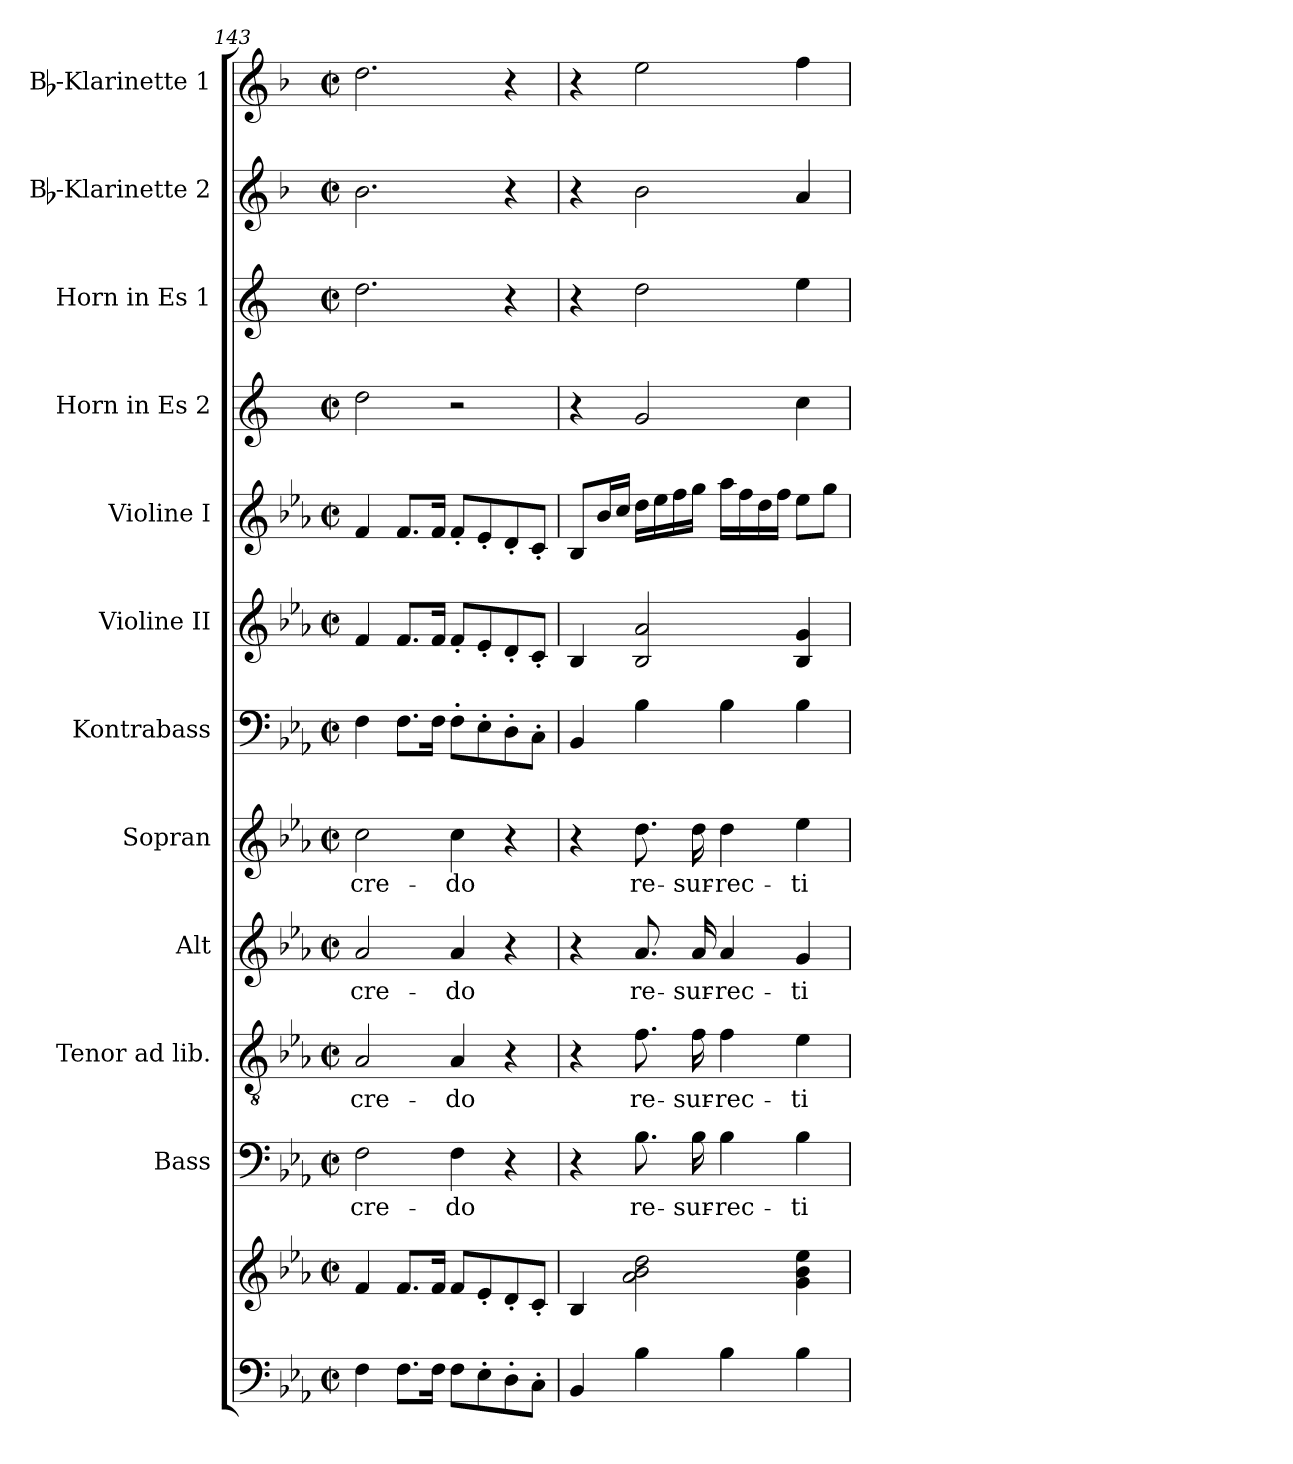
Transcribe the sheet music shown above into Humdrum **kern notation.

**kern	**kern	**kern	**text	**kern	**text	**kern	**text	**kern	**text	**kern	**kern	**kern	**kern	**kern	**kern	**kern
*part12	*part12	*part11	*part11	*part10	*part10	*part9	*part9	*part8	*part8	*part7	*part6	*part5	*part4	*part3	*part2	*part1
*staff13	*staff12	*staff11	*staff11	*staff10	*staff10	*staff9	*staff9	*staff8	*staff8	*staff7	*staff6	*staff5	*staff4	*staff3	*staff2	*staff1
*	*	*I"Bass	*	*I"Tenor ad lib.	*	*I"Alt	*	*I"Sopran	*	*I"Kontrabass	*I"Violine II	*I"Violine I	*I"Horn in Es 2	*I"Horn in Es 1	*I"Bb-Klarinette 2	*I"Bb-Klarinette 1
*	*	*I'B.	*	*I'T.	*	*I'A.	*	*I'S.	*	*I'Kb.	*I'Vl. II	*I'Vl. I	*	*	*I'Bb Kl. 2	*I'Bb Kl. 1
*clefF4	*clefG2	*clefF4	*	*clefGv2	*	*clefG2	*	*clefG2	*	*clefF4	*clefG2	*clefG2	*clefG2	*clefG2	*clefG2	*clefG2
*	*	*	*	*	*	*	*	*	*	*ITrd7c12	*	*	*ITrd5c9	*ITrd5c9	*ITrd1c2	*ITrd1c2
*k[b-e-a-]	*k[b-e-a-]	*k[b-e-a-]	*	*k[b-e-a-]	*	*k[b-e-a-]	*	*k[b-e-a-]	*	*k[b-e-a-]	*k[b-e-a-]	*k[b-e-a-]	*k[b-e-a-]	*k[b-e-a-]	*k[b-e-a-]	*k[b-e-a-]
*E-:	*E-:	*E-:	*	*E-:	*	*E-:	*	*E-:	*	*E-:	*E-:	*E-:	*E-:	*E-:	*E-:	*E-:
*M2/2	*M2/2	*M2/2	*	*M2/2	*	*M2/2	*	*M2/2	*	*M2/2	*M2/2	*M2/2	*M2/2	*M2/2	*M2/2	*M2/2
*met(c|)	*met(c|)	*met(c|)	*	*met(c|)	*	*met(c|)	*	*met(c|)	*	*met(c|)	*met(c|)	*met(c|)	*met(c|)	*met(c|)	*met(c|)	*met(c|)
=143	=143	=143	=143	=143	=143	=143	=143	=143	=143	=143	=143	=143	=143	=143	=143	=143
!	!	!	!LO:LY:b	!	!LO:LY:b	!	!LO:LY:b	!	!LO:LY:b	!	!	!	!	!	!	!
4F\	4f/	2F\	cre-	2A-/	cre-	2a-/	cre-	2cc\	cre-	4FF\	4f/	4f/	2f\	2.f\	2.a-\	2.cc\
8.F\L	8.f/L	.	.	.	.	.	.	.	.	8.FF\L	8.f/L	8.f/L	.	.	.	.
16F\Jk	16f/Jk	.	.	.	.	.	.	.	.	16FF\Jk	16f/Jk	16f/Jk	.	.	.	.
!	!	!	!LO:LY:b	!	!LO:LY:b	!	!LO:LY:b	!	!LO:LY:b	!	!	!	!	!	!	!
8F\L	8f/L	4F\	-do	4A-/	-do	4a-/	-do	4cc\	-do	8FF'>\L	8f'</L	8f'</L	2r	.	.	.
8E-'>\	8e-'</	.	.	.	.	.	.	.	.	8EE-'>\	8e-'</	8e-'</	.	.	.	.
8D'>\	8d'</	4r	.	4r	.	4r	.	4r	.	8DD'>\	8d'</	8d'</	.	4r	4r	4r
8C'>\J	8c'</J	.	.	.	.	.	.	.	.	8CC'>\J	8c'</J	8c'</J	.	.	.	.
=144	=144	=144	=144	=144	=144	=144	=144	=144	=144	=144	=144	=144	=144	=144	=144	=144
4BB-/	4B-/	4r	.	4r	.	4r	.	4r	.	4BBB-/	4B-/	8B-/L	4r	4r	4r	4r
.	.	.	.	.	.	.	.	.	.	.	.	16b-/L	.	.	.	.
.	.	.	.	.	.	.	.	.	.	.	.	16cc/JJ	.	.	.	.
!	!	!	!LO:LY:b	!	!LO:LY:b	!	!LO:LY:b	!	!LO:LY:b	!	!	!	!	!	!	!
4B-\	2a-\ 2b-\ 2dd\	8.B-\	re-	8.f\	re-	8.a-/	re-	8.dd\	re-	4BB-\	2B-/ 2a-/	16dd\LL	2B-/	2f\	2a-\	2dd\
.	.	.	.	.	.	.	.	.	.	.	.	16ee-\	.	.	.	.
.	.	.	.	.	.	.	.	.	.	.	.	16ff\	.	.	.	.
!	!	!	!LO:LY:b	!	!LO:LY:b	!	!LO:LY:b	!	!LO:LY:b	!	!	!	!	!	!	!
.	.	16B-\	-sur-	16f\	-sur-	16a-/	-sur-	16dd\	-sur-	.	.	16gg\JJ	.	.	.	.
!	!	!	!LO:LY:b	!	!LO:LY:b	!	!LO:LY:b	!	!LO:LY:b	!	!	!	!	!	!	!
4B-\	.	4B-\	-rec-	4f\	-rec-	4a-/	-rec-	4dd\	-rec-	4BB-\	.	16aa-\LL	.	.	.	.
.	.	.	.	.	.	.	.	.	.	.	.	16ff\	.	.	.	.
.	.	.	.	.	.	.	.	.	.	.	.	16dd\	.	.	.	.
.	.	.	.	.	.	.	.	.	.	.	.	16ff\JJ	.	.	.	.
!	!	!	!LO:LY:b	!	!LO:LY:b	!	!LO:LY:b	!	!LO:LY:b	!	!	!	!	!	!	!
4B-\	4g\ 4b-\ 4ee-\	4B-\	-ti-	4e-\	-ti-	4g/	-ti-	4ee-\	-ti-	4BB-\	4B-/ 4g/	8ee-\L	4e-\	4g\	4g/	4ee-\
.	.	.	.	.	.	.	.	.	.	.	.	8gg\J	.	.	.	.
=	=	=	=	=	=	=	=	=	=	=	=	=	=	=	=	=
*-	*-	*-	*-	*-	*-	*-	*-	*-	*-	*-	*-	*-	*-	*-	*-	*-
